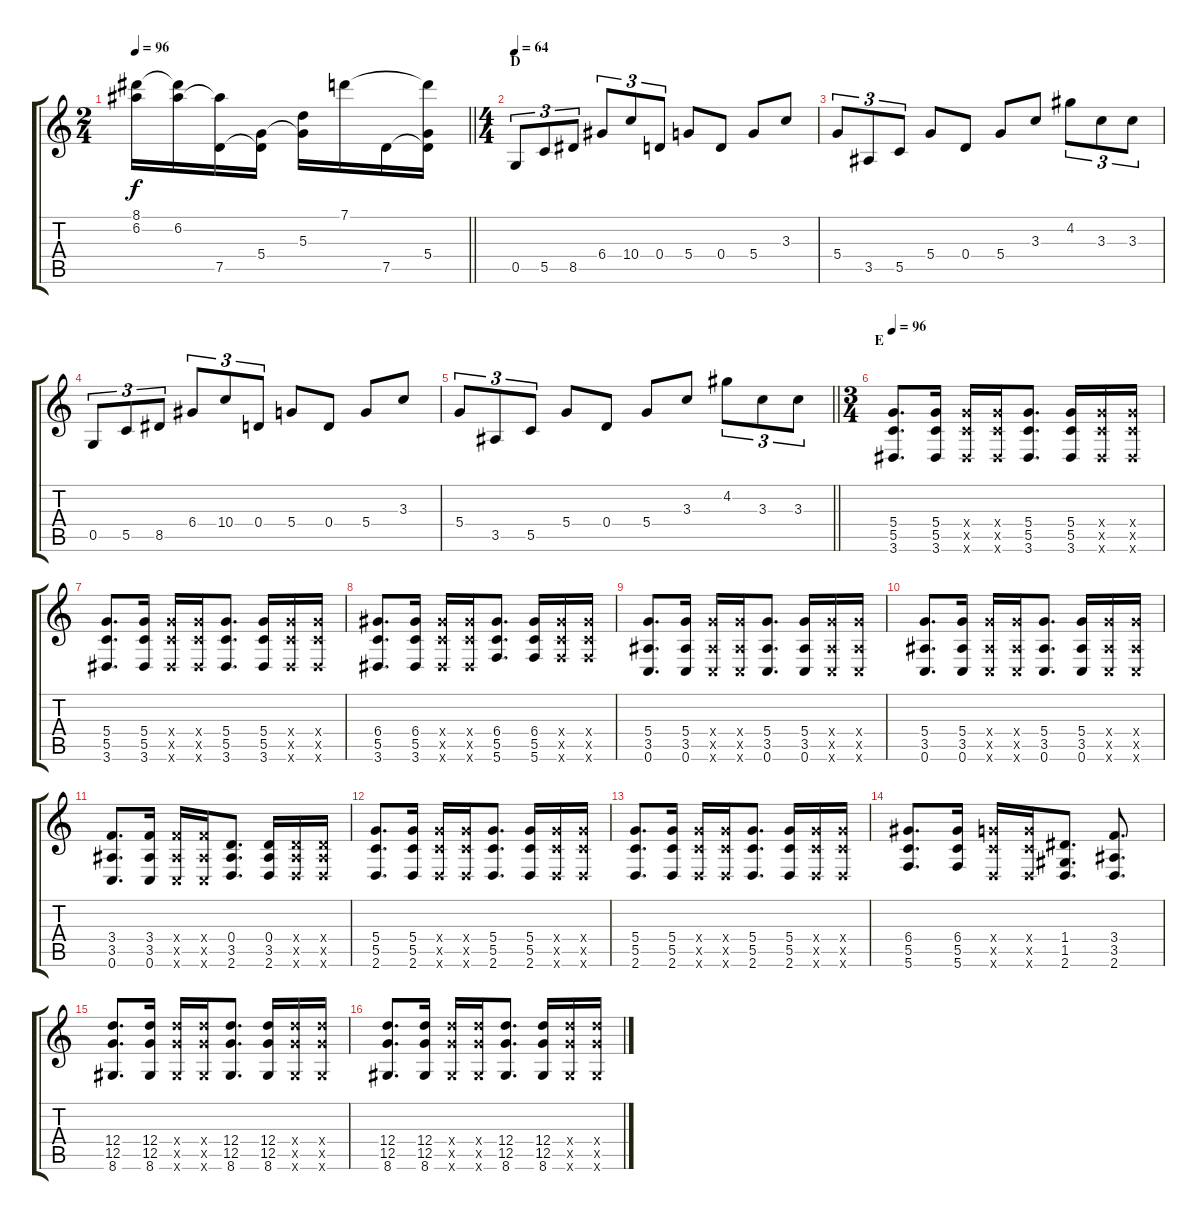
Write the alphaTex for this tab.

\track "" {instrument distortionguitar}
\staff {score tabs}
\tuning (G4 E4 A3 D3 G2 C2) {hide}
\ts (2 4)
\tempo 96
\clef g2
\barLineRight lightlight
\ks c
(8.1 6.2{t}).16{dy f} (8.1{t} 6.2).16 (6.2{t} 7.5).16 (5.4 7.5{t}).16 (5.3 5.4{t}).16 7.1.16 7.5.16 (7.1{t} 5.4 7.5{t}).16 |
\ts (4 4)
\section ("" "D")
\tempo 64
0.5.8{tu (3 2)} 5.5.8{tu (3 2)} 8.5.8{tu (3 2)} 6.4.8{tu (3 2)} 10.4.8{tu (3 2)} 0.4.8{tu (3 2)} 5.4.8 0.4.8 5.4.8 3.3.8 |
5.4.8{tu (3 2)} 3.5.8{tu (3 2)} 5.5.8{tu (3 2)} 5.4.8 0.4.8 5.4.8 3.3.8 4.2.8{tu (3 2)} 3.3.8{tu (3 2)} 3.3.8{tu (3 2)} |
0.5.8{tu (3 2)} 5.5.8{tu (3 2)} 8.5.8{tu (3 2)} 6.4.8{tu (3 2)} 10.4.8{tu (3 2)} 0.4.8{tu (3 2)} 5.4.8 0.4.8 5.4.8 3.3.8 |
\barLineRight lightlight
5.4.8{tu (3 2)} 3.5.8{tu (3 2)} 5.5.8{tu (3 2)} 5.4.8 0.4.8 5.4.8 3.3.8 4.2.8{tu (3 2)} 3.3.8{tu (3 2)} 3.3.8{tu (3 2)} |
\ts (3 4)
\section ("" "E")
\tempo 96
(5.4 5.5 3.6).8{d} (5.4 5.5 3.6).16 (5.4{x} 5.5{x} 3.6{x}).16 (5.4{x} 5.5{x} 3.6{x}).16 (5.4 5.5 3.6).8{d} (5.4 5.5 3.6).16 (5.4{x} 5.5{x} 3.6{x}).16 (5.4{x} 5.5{x} 3.6{x}).16 |
(5.4 5.5 3.6).8{d} (5.4 5.5 3.6).16 (5.4{x} 5.5{x} 3.6{x}).16 (5.4{x} 5.5{x} 3.6{x}).16 (5.4 5.5 3.6).8{d} (5.4 5.5 3.6).16 (5.4{x} 5.5{x} 3.6{x}).16 (5.4{x} 5.5{x} 3.6{x}).16 |
(6.4 5.5 3.6).8{d} (6.4 5.5 3.6).16 (6.4{x} 5.5{x} 3.6{x}).16 (6.4{x} 5.5{x} 3.6{x}).16 (6.4 5.5 5.6).8{d} (6.4 5.5 5.6).16 (6.4{x} 5.5{x} 5.6{x}).16 (6.4{x} 5.5{x} 5.6{x}).16 |
(5.4 3.5 0.6).8{d} (5.4 3.5 0.6).16 (5.4{x} 3.5{x} 0.6{x}).16 (5.4{x} 3.5{x} 0.6{x}).16 (5.4 3.5 0.6).8{d} (5.4 3.5 0.6).16 (5.4{x} 3.5{x} 0.6{x}).16 (5.4{x} 3.5{x} 0.6{x}).16 |
(5.4 3.5 0.6).8{d} (5.4 3.5 0.6).16 (5.4{x} 3.5{x} 0.6{x}).16 (5.4{x} 3.5{x} 0.6{x}).16 (5.4 3.5 0.6).8{d} (5.4 3.5 0.6).16 (5.4{x} 3.5{x} 0.6{x}).16 (5.4{x} 3.5{x} 0.6{x}).16 |
(3.4 3.5 0.6).8{d} (3.4 3.5 0.6).16 (3.4{x} 3.5{x} 0.6{x}).16 (3.4{x} 3.5{x} 0.6{x}).16 (0.4 3.5 2.6).8{d} (0.4 3.5 2.6).16 (0.4{x} 3.5{x} 2.6{x}).16 (0.4{x} 3.5{x} 2.6{x}).16 |
(5.4 5.5 2.6).8{d} (5.4 5.5 2.6).16 (5.4{x} 5.5{x} 2.6{x}).16 (5.4{x} 5.5{x} 2.6{x}).16 (5.4 5.5 2.6).8{d} (5.4 5.5 2.6).16 (5.4{x} 5.5{x} 2.6{x}).16 (5.4{x} 5.5{x} 2.6{x}).16 |
(5.4 5.5 2.6).8{d} (5.4 5.5 2.6).16 (5.4{x} 5.5{x} 2.6{x}).16 (5.4{x} 5.5{x} 2.6{x}).16 (5.4 5.5 2.6).8{d} (5.4 5.5 2.6).16 (5.4{x} 5.5{x} 2.6{x}).16 (5.4{x} 5.5{x} 2.6{x}).16 |
(6.4 5.5 5.6).8{d} (6.4 5.5 5.6).16 (5.4{x} 5.5{x} 2.6{x}).16 (5.4{x} 5.5{x} 2.6{x}).16 (1.4 1.5 2.6).8{d} (3.4 3.5 2.6).8{d} |
(12.4 12.5 8.6).8{d} (12.4 12.5 8.6).16 (12.4{x} 12.5{x} 8.6{x}).16 (12.4{x} 12.5{x} 8.6{x}).16 (12.4 12.5 8.6).8{d} (12.4 12.5 8.6).16 (12.4{x} 12.5{x} 8.6{x}).16 (12.4{x} 12.5{x} 8.6{x}).16 |
(12.4 12.5 8.6).8{d} (12.4 12.5 8.6).16 (12.4{x} 12.5{x} 8.6{x}).16 (12.4{x} 12.5{x} 8.6{x}).16 (12.4 12.5 8.6).8{d} (12.4 12.5 8.6).16 (12.4{x} 12.5{x} 8.6{x}).16 (12.4{x} 12.5{x} 8.6{x}).16
